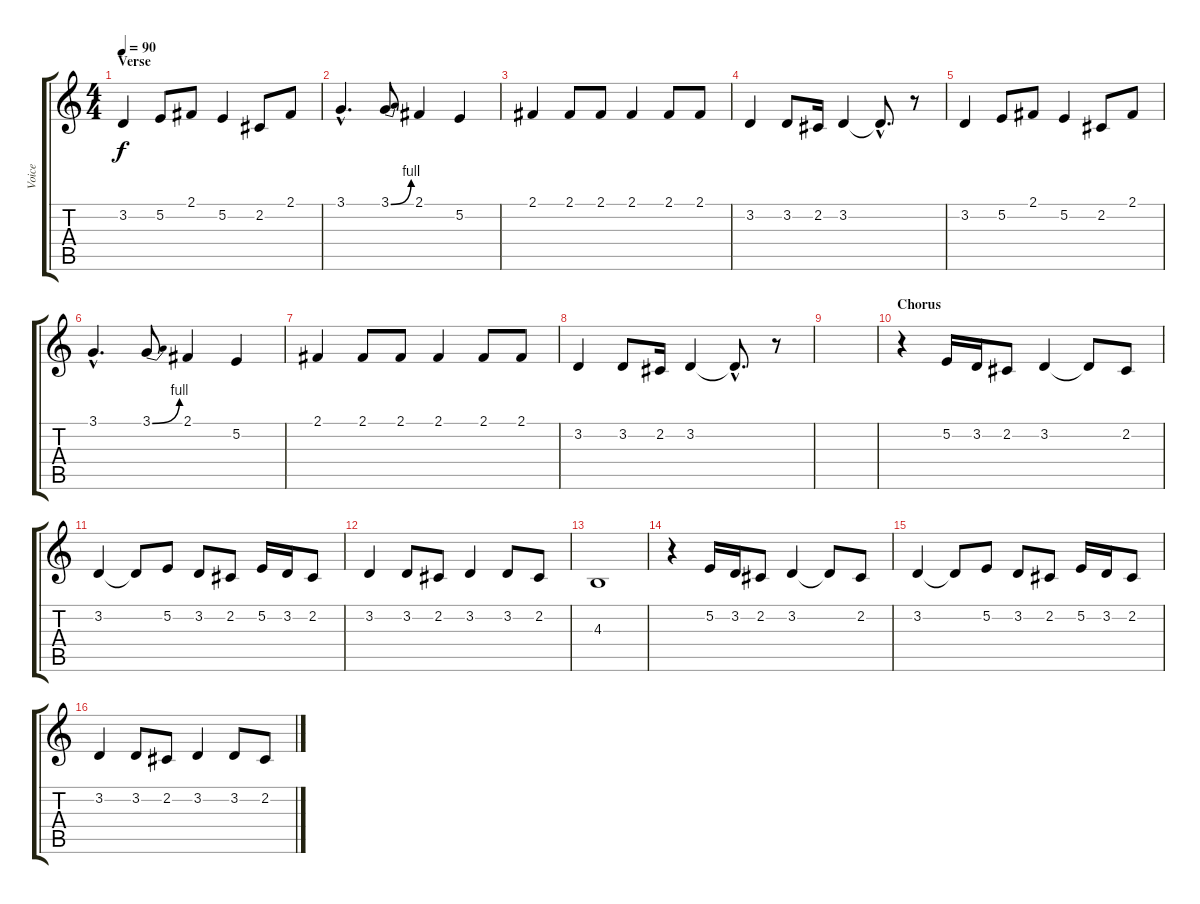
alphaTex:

\track ("Voice" "Voice") {instrument choiraahs}
\staff {score tabs}
\tuning (E4 B3 G3 D3 A2 E2) {hide}
\ts (4 4)
\section ("" "Verse")
\tempo 90
\clef g2
\ks c
3.2.4{dy f} 5.2.8 2.1.8 5.2.4 2.2.8 2.1.8 |
3.1{hac}.4{d} 3.1{be (bend 0 0 60 4)}.8 2.1.4 5.2.4 |
2.1.4 2.1.8 2.1.8 2.1.4 2.1.8 2.1.8 |
3.2.4 3.2.8 2.2.16 3.2.4 3.2{hac t}.8{d} r.8 |
3.2.4 5.2.8 2.1.8 5.2.4 2.2.8 2.1.8 |
3.1{hac}.4{d} 3.1{be (bend 0 0 60 4)}.8 2.1.4 5.2.4 |
2.1.4 2.1.8 2.1.8 2.1.4 2.1.8 2.1.8 |
3.2.4 3.2.8 2.2.16 3.2.4 3.2{hac t}.8{d} r.8 |
|
\section ("" "Chorus")
r.4 5.2.16 3.2.16 2.2.8 3.2.4 3.2{t}.8 2.2.8 |
3.2.4 3.2{t}.8 5.2.8 3.2.8 2.2.8 5.2.16 3.2.16 2.2.8 |
3.2.4 3.2.8 2.2.8 3.2.4 3.2.8 2.2.8 |
4.3.1 |
r.4 5.2.16 3.2.16 2.2.8 3.2.4 3.2{t}.8 2.2.8 |
3.2.4 3.2{t}.8 5.2.8 3.2.8 2.2.8 5.2.16 3.2.16 2.2.8 |
3.2.4 3.2.8 2.2.8 3.2.4 3.2.8 2.2.8
